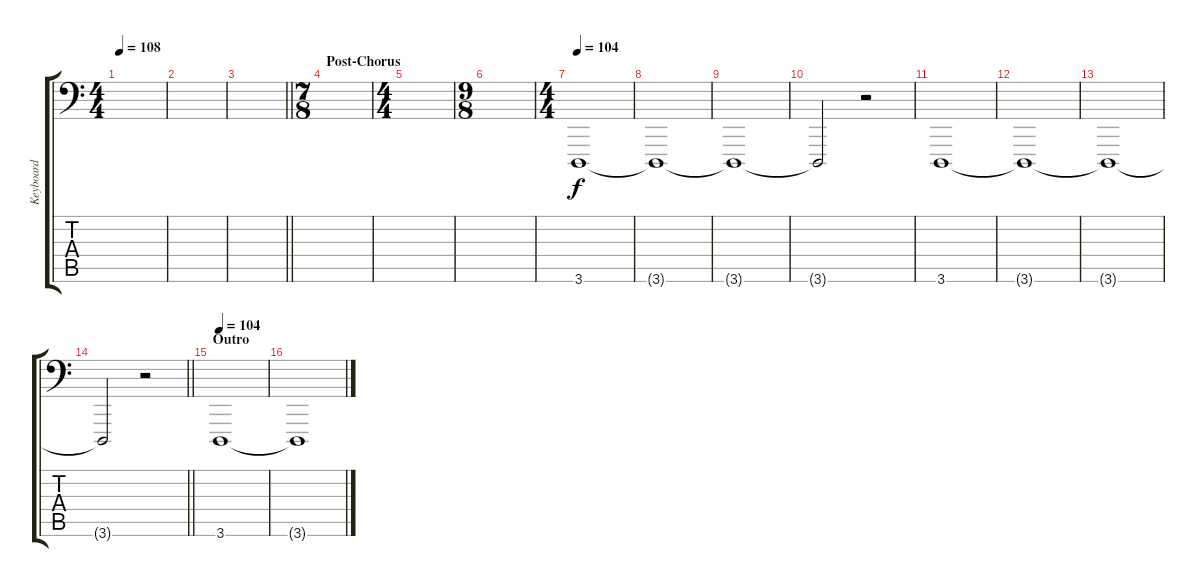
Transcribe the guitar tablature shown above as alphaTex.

\track ("Keyboard" "Keyboard") {instrument lead1square}
\staff {score tabs}
\tuning (C3 G2 D2 A1 E1 B0) {hide}
\ts (4 4)
\tempo 108
\clef f4
\ks c
|
|
\barLineRight lightlight
|
\ts (7 8)
\section ("" "Post-Chorus")
|
\ts (4 4)
|
\ts (9 8)
|
\ts (4 4)
\tempo 104
3.6.1{dy f} |
3.6{t}.1 |
3.6{t}.1 |
3.6{t}.2 r.2 |
3.6.1 |
3.6{t}.1 |
3.6{t}.1 |
\barLineRight lightlight
3.6{t}.2 r.2 |
\section ("" "Outro")
\tempo 104
3.6.1 |
3.6{t}.1
